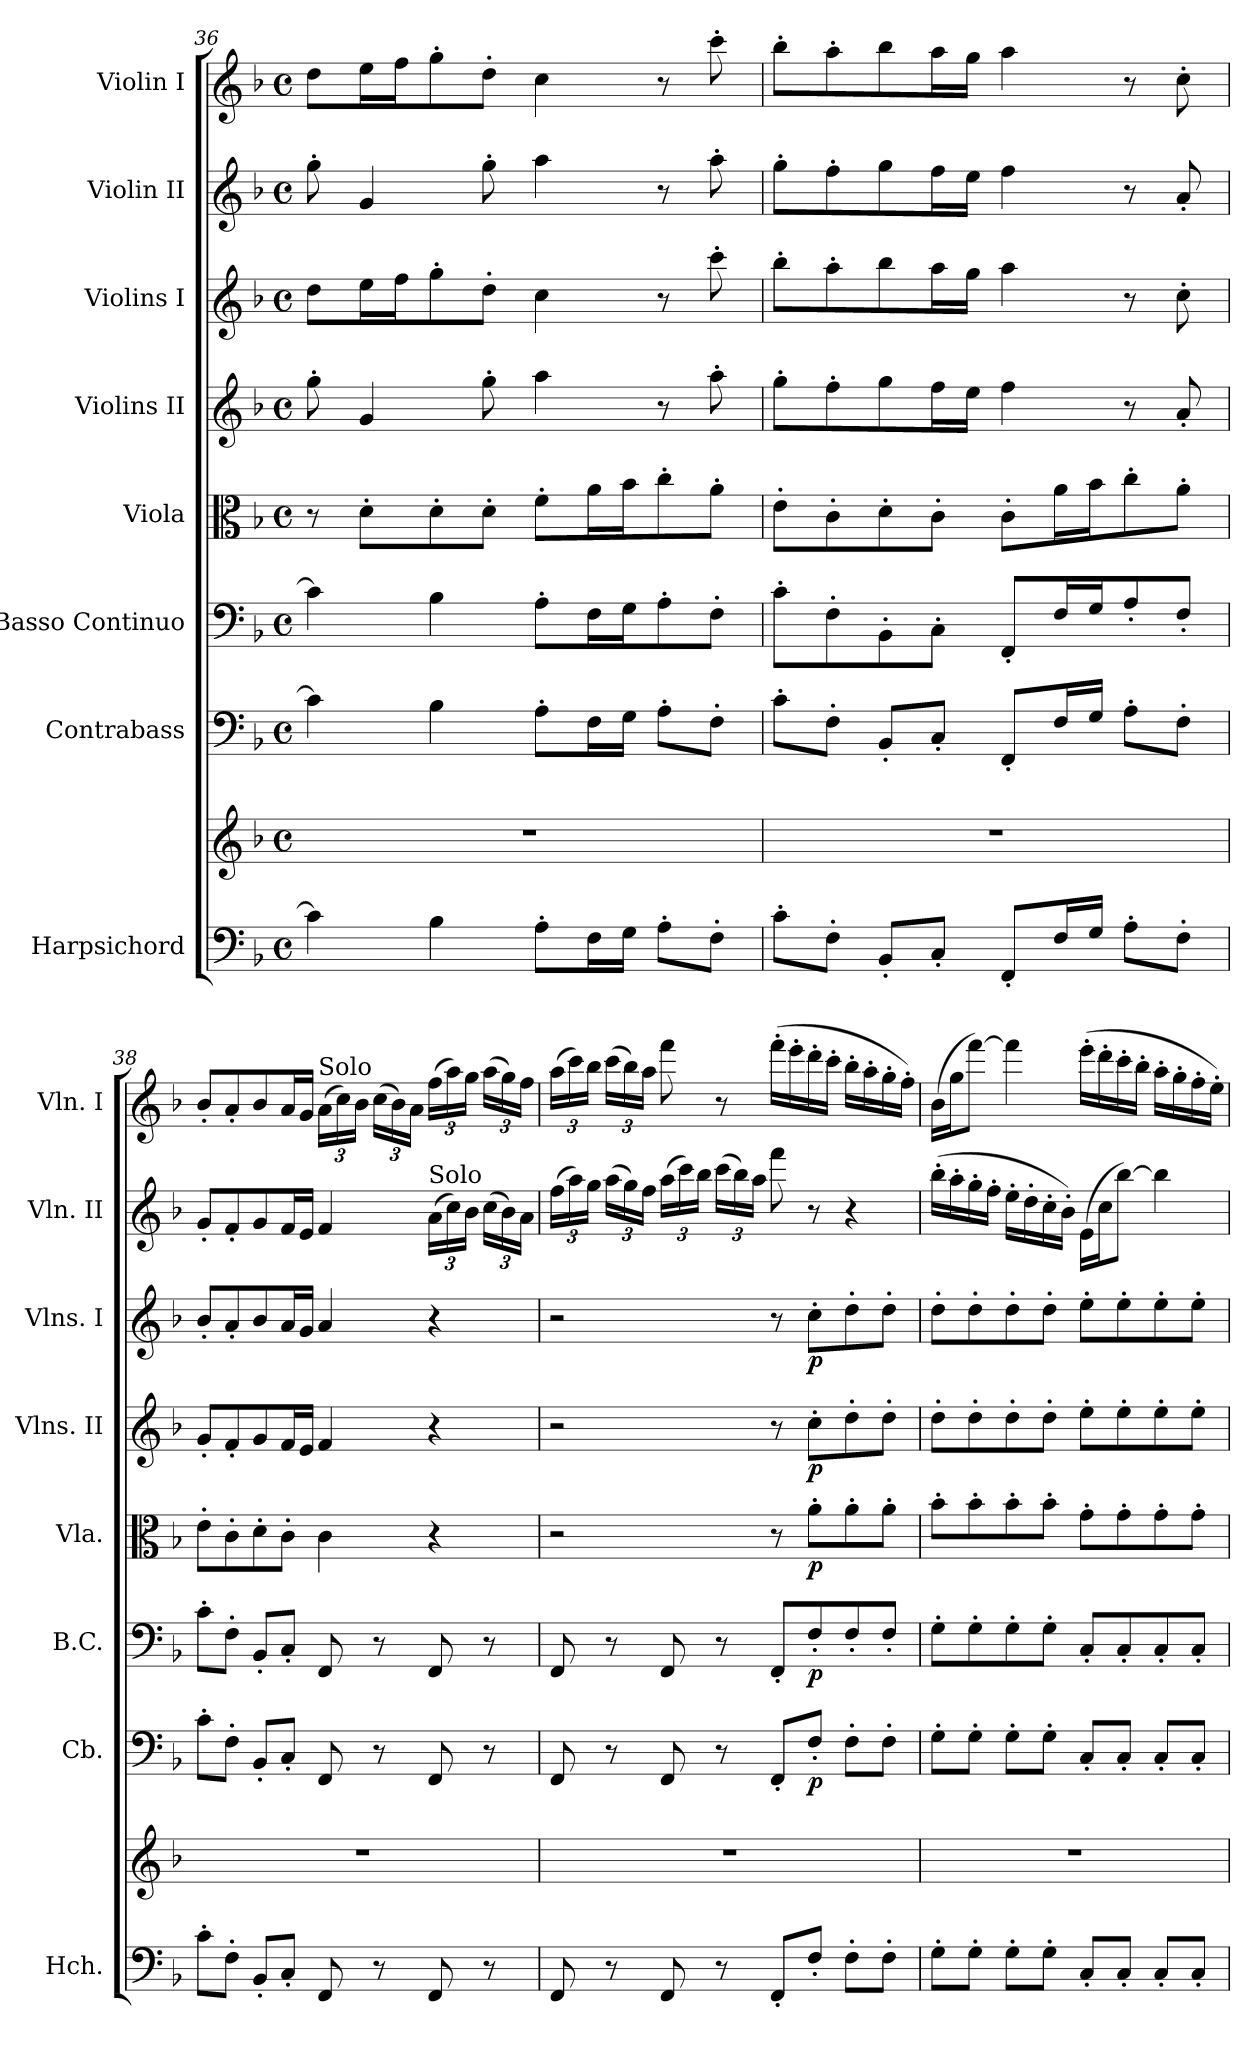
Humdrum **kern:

**kern	**kern	**kern	**dynam	**kern	**dynam	**kern	**dynam	**kern	**dynam	**kern	**dynam	**kern	**kern
*part8	*part8	*part7	*part7	*part6	*part6	*part5	*part5	*part4	*part4	*part3	*part3	*part2	*part1
*staff9	*staff8	*staff7	*staff7	*staff6	*staff6	*staff5	*staff5	*staff4	*staff4	*staff3	*staff3	*staff2	*staff1
*I"Harpsichord	*	*I"Contrabass	*	*I"Basso Continuo	*	*I"Viola	*	*I"Violins II	*	*I"Violins I	*	*I"Violin II	*I"Violin I
*I'Hch.	*	*I'Cb.	*	*I'B.C.	*	*I'Vla.	*	*I'Vlns. II	*	*I'Vlns. I	*	*I'Vln. II	*I'Vln. I
!!LO:PB:g=z
*clefF4	*clefG2	*clefF4	*	*clefF4	*	*clefC3	*	*clefG2	*	*clefG2	*	*clefG2	*clefG2
*	*	*ITrd7c12	*	*	*	*	*	*	*	*	*	*	*
*k[b-]	*k[b-]	*k[b-]	*	*k[b-]	*	*k[b-]	*	*k[b-]	*	*k[b-]	*	*k[b-]	*k[b-]
*M4/4	*M4/4	*M4/4	*	*M4/4	*	*M4/4	*	*M4/4	*	*M4/4	*	*M4/4	*M4/4
*met(c)	*met(c)	*met(c)	*	*met(c)	*	*met(c)	*	*met(c)	*	*met(c)	*	*met(c)	*met(c)
=36	=36	=36	=36	=36	=36	=36	=36	=36	=36	=36	=36	=36	=36
4c\]	1r	4C\]	.	4c\]	.	8r	.	8gg'\	.	8dd\L	.	8gg'\	8dd\L
.	.	.	.	.	.	8d'\L	.	4g/	.	16ee\L	.	4g/	16ee\L
.	.	.	.	.	.	.	.	.	.	16ff\J	.	.	16ff\J
4B-\	.	4BB-\	.	4B-\	.	8d'\	.	.	.	8gg'\	.	.	8gg'\
.	.	.	.	.	.	8d'\J	.	8gg'\	.	8dd'\J	.	8gg'\	8dd'\J
8A'\L	.	8AA'\L	.	8A'\L	.	8f'\L	.	4aa\	.	4cc\	.	4aa\	4cc\
16F\L	.	16FF\L	.	16F\L	.	16a\L	.	.	.	.	.	.	.
16G\JJ	.	16GG\JJ	.	16G\J	.	16b-\J	.	.	.	.	.	.	.
8A'\L	.	8AA'\L	.	8A'\	.	8cc'\	.	8r	.	8r	.	8r	8r
8F'\J	.	8FF'\J	.	8F'\J	.	8a'\J	.	8aa'\	.	8ccc'\	.	8aa'\	8ccc'\
=37	=37	=37	=37	=37	=37	=37	=37	=37	=37	=37	=37	=37	=37
8c'\L	1r	8C'\L	.	8c'\L	.	8e'\L	.	8gg'\L	.	8bb-'\L	.	8gg'\L	8bb-'\L
8F'\J	.	8FF'\J	.	8F'\	.	8c'\	.	8ff'\	.	8aa'\	.	8ff'\	8aa'\
8BB-'/L	.	8BBB-'/L	.	8BB-'\	.	8d'\	.	8gg\	.	8bb-\	.	8gg\	8bb-\
8C'/J	.	8CC'/J	.	8C'\J	.	8c'\J	.	16ff\L	.	16aa\L	.	16ff\L	16aa\L
.	.	.	.	.	.	.	.	16ee\JJ	.	16gg\JJ	.	16ee\JJ	16gg\JJ
8FF'/L	.	8FFF'/L	.	8FF'/L	.	8c'\L	.	4ff\	.	4aa\	.	4ff\	4aa\
16F/L	.	16FF/L	.	16F/L	.	16a\L	.	.	.	.	.	.	.
16G/JJ	.	16GG/JJ	.	16G/J	.	16b-\J	.	.	.	.	.	.	.
8A'\L	.	8AA'\L	.	8A'/	.	8cc'\	.	8r	.	8r	.	8r	8r
8F'\J	.	8FF'\J	.	8F'/J	.	8a'\J	.	8a'/	.	8cc'\	.	8a'/	8cc'\
=38	=38	=38	=38	=38	=38	=38	=38	=38	=38	=38	=38	=38	=38
8c'\L	1r	8C'\L	.	8c'\L	.	8e'\L	.	8g'/L	.	8b-'/L	.	8g'/L	8b-'/L
8F'\J	.	8FF'\J	.	8F'\J	.	8c'\	.	8f'/	.	8a'/	.	8f'/	8a'/
8BB-'/L	.	8BBB-'/L	.	8BB-'/L	.	8d'\	.	8g/	.	8b-/	.	8g/	8b-/
8C'/J	.	8CC'/J	.	8C'/J	.	8c'\J	.	16f/L	.	16a/L	.	16f/L	16a/L
.	.	.	.	.	.	.	.	16e/JJ	.	16g/JJ	.	16e/JJ	16g/JJ
*	*	*	*	*	*	*	*	*	*	*	*	*	*Xbrackettup
!	!	!	!	!	!	!	!	!	!	!	!	!	!LO:TX:a:t=Solo
8FF/	.	8FFF/	.	8FF/	.	4c\	.	4f/	.	4a/	.	4f/	(>24a\LL
.	.	.	.	.	.	.	.	.	.	.	.	.	24cc\)
.	.	.	.	.	.	.	.	.	.	.	.	.	24b-\JJ
8r	.	8r	.	8r	.	.	.	.	.	.	.	.	(>24cc\LL
.	.	.	.	.	.	.	.	.	.	.	.	.	24b-\)
.	.	.	.	.	.	.	.	.	.	.	.	.	24a\JJ
*	*	*	*	*	*	*	*	*	*	*	*	*Xbrackettup	*
!	!	!	!	!	!	!	!	!	!	!	!	!LO:TX:a:t=Solo	!
8FF/	.	8FFF/	.	8FF/	.	4r	.	4r	.	4r	.	(>24a\LL	(>24ff\LL
.	.	.	.	.	.	.	.	.	.	.	.	24cc\)	24aa\)
.	.	.	.	.	.	.	.	.	.	.	.	24b-\JJ	24gg\JJ
8r	.	8r	.	8r	.	.	.	.	.	.	.	(>24cc\LL	(>24aa\LL
.	.	.	.	.	.	.	.	.	.	.	.	24b-\)	24gg\)
.	.	.	.	.	.	.	.	.	.	.	.	24a\JJ	24ff\JJ
!!LO:LB:g=z
=39	=39	=39	=39	=39	=39	=39	=39	=39	=39	=39	=39	=39	=39
8FF/	1r	8FFF/	.	8FF/	.	2r	.	2r	.	2r	.	(>24ff\LL	(>24aa\LL
.	.	.	.	.	.	.	.	.	.	.	.	24aa\)	24ccc\)
.	.	.	.	.	.	.	.	.	.	.	.	24gg\JJ	24bb-\JJ
8r	.	8r	.	8r	.	.	.	.	.	.	.	(>24aa\LL	(>24ccc\LL
.	.	.	.	.	.	.	.	.	.	.	.	24gg\)	24bb-\)
.	.	.	.	.	.	.	.	.	.	.	.	24ff\JJ	24aa\JJ
8FF/	.	8FFF/	.	8FF/	.	.	.	.	.	.	.	(>24aa\LL	8fff\
.	.	.	.	.	.	.	.	.	.	.	.	24ccc\)	.
.	.	.	.	.	.	.	.	.	.	.	.	24bb-\JJ	.
8r	.	8r	.	8r	.	.	.	.	.	.	.	(>24ccc\LL	8r
.	.	.	.	.	.	.	.	.	.	.	.	24bb-\)	.
.	.	.	.	.	.	.	.	.	.	.	.	24aa\JJ	.
8FF'/L	.	8FFF'/L	.	8FF'/L	.	8r	.	8r	.	8r	.	8fff\	(>16fff'\LL
.	.	.	.	.	.	.	.	.	.	.	.	.	16eee'\
!	!	!	!LO:DY:b	!	!LO:DY:b	!	!LO:DY:b	!	!LO:DY:b	!	!LO:DY:b	!	!
8F'/J	.	8FF'/J	p	8F'/	p	8a'\L	p	8cc'\L	p	8cc'\L	p	8r	16ddd'\
.	.	.	.	.	.	.	.	.	.	.	.	.	16ccc'\JJ
8F'\L	.	8FF'\L	.	8F'/	.	8a'\	.	8dd'\	.	8dd'\	.	4r	16bb-'\LL
.	.	.	.	.	.	.	.	.	.	.	.	.	16aa'\
8F'\J	.	8FF'\J	.	8F'/J	.	8a'\J	.	8dd'\J	.	8dd'\J	.	.	16gg'\
.	.	.	.	.	.	.	.	.	.	.	.	.	16ff'\JJ)
!!LO:PB:g=z
=40	=40	=40	=40	=40	=40	=40	=40	=40	=40	=40	=40	=40	=40
8G'\L	1r	8GG'\L	.	8G'\L	.	8b-'\L	.	8dd'\L	.	8dd'\L	.	(>16bb-'\LL	(>16b-\LL
.	.	.	.	.	.	.	.	.	.	.	.	16aa'\	16gg\J
8G'\J	.	8GG'\J	.	8G'\	.	8b-'\	.	8dd'\	.	8dd'\	.	16gg'\	[8fff\J)
.	.	.	.	.	.	.	.	.	.	.	.	16ff'\JJ	.
8G'\L	.	8GG'\L	.	8G'\	.	8b-'\	.	8dd'\	.	8dd'\	.	16ee'\LL	4fff\]
.	.	.	.	.	.	.	.	.	.	.	.	16dd'\	.
8G'\J	.	8GG'\J	.	8G'\J	.	8b-'\J	.	8dd'\J	.	8dd'\J	.	16cc'\	.
.	.	.	.	.	.	.	.	.	.	.	.	16b-'\JJ)	.
8C'/L	.	8CC'/L	.	8C'/L	.	8g'\L	.	8ee'\L	.	8ee'\L	.	(>16e\LL	(>16eee'\LL
.	.	.	.	.	.	.	.	.	.	.	.	16cc\J	16ddd'\
8C'/J	.	8CC'/J	.	8C'/	.	8g'\	.	8ee'\	.	8ee'\	.	[8bb-\J)	16ccc'\
.	.	.	.	.	.	.	.	.	.	.	.	.	16bb-'\JJ
8C'/L	.	8CC'/L	.	8C'/	.	8g'\	.	8ee'\	.	8ee'\	.	4bb-\]	16aa'\LL
.	.	.	.	.	.	.	.	.	.	.	.	.	16gg'\
8C'/J	.	8CC'/J	.	8C'/J	.	8g'\J	.	8ee'\J	.	8ee'\J	.	.	16ff'\
.	.	.	.	.	.	.	.	.	.	.	.	.	16ee'\JJ)
=	=	=	=	=	=	=	=	=	=	=	=	=	=
*-	*-	*-	*-	*-	*-	*-	*-	*-	*-	*-	*-	*-	*-
